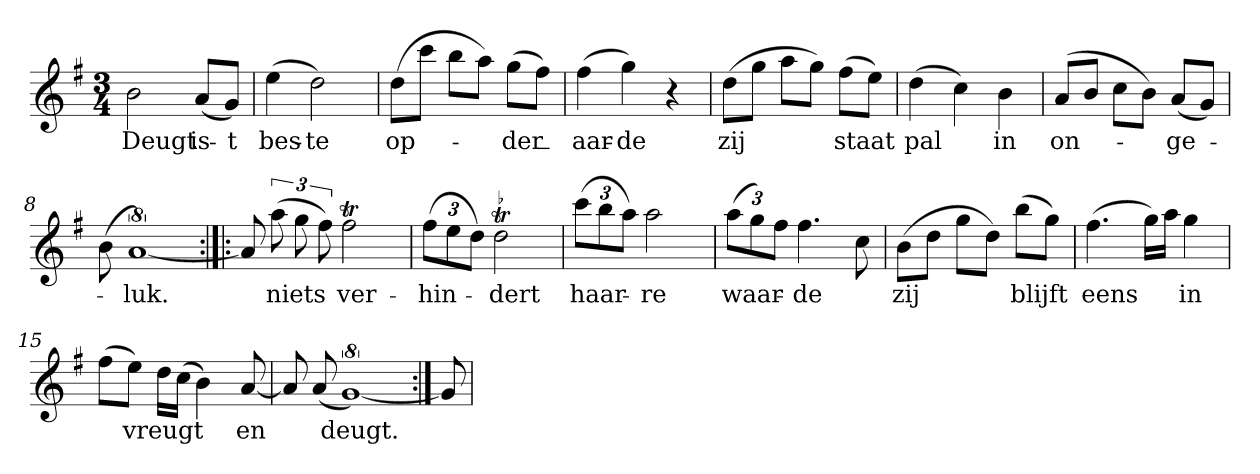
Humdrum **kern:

**kern	**text
*part1	*part1
*staff1	*staff1
*clefG2	*
*k[f#]	*
*G:	*
*M3/4	*
*MM120	*
=1	=1
2b	Deugt
(8a/L	is-
8g/J)	-t
=2	=2
(4ee	bes-
2dd)	-te
=3	=3
(8dd\L	op-
8ccc\J	.
8bb\L	.
8aa\J)	.
(8gg\L	der_
8ff#\J)	.
=4	=4
(4ff#	-aar-
4gg)	-de
4r	.
=5	=5
(8dd\L	zij
8gg\J	.
8aa\L	.
8gg\J)	.
(8ff#\L	staat
8ee\J)	.
=6	=6
(4dd	pal
4cc)	.
4b	in
=7	=7
(8a/L	on-
8b/J	.
8cc\L	.
8b\J)	.
(8a/L	-ge-
8g/J)	.
=8	=8
(8b	.
[8%5a)	-luk.
=9:|!|:	=9:|!|:
8a]	.
(12aa	niets
12gg	.
12ff#)	.
2ff#t	ver-
=10	=10
(12ff#\L	-hin-
12ee\	.
12dd\J)	.
!LO:TR:acc=-	!
2ddt	-dert
=11	=11
(12ccc\L	haar-
12bb\	.
12aa\J)	.
2aa	-re
=12	=12
(12aa\L	waar-
12gg\)	.
12ff#\J	.
4.ff#	-de
8cc	.
=13	=13
(8b\L	zij
8dd\J	.
8gg\L	.
8dd\J)	.
(8bb\L	blijft
8gg\J)	.
=14	=14
(4.ff#	eens
16gg\LL)	.
16aa\JJ	.
4gg	in
=15	=15
(8ff#\L	.
8ee\J)	vreugt
16dd\LL	.
(16cc\JJ	.
4b)	.
[8a	en
=16	=16
8a]	.
(8a	.
[8%5g)	deugt.
=17:|!	=17:|!
8g]	.
=	=
*-	*-
